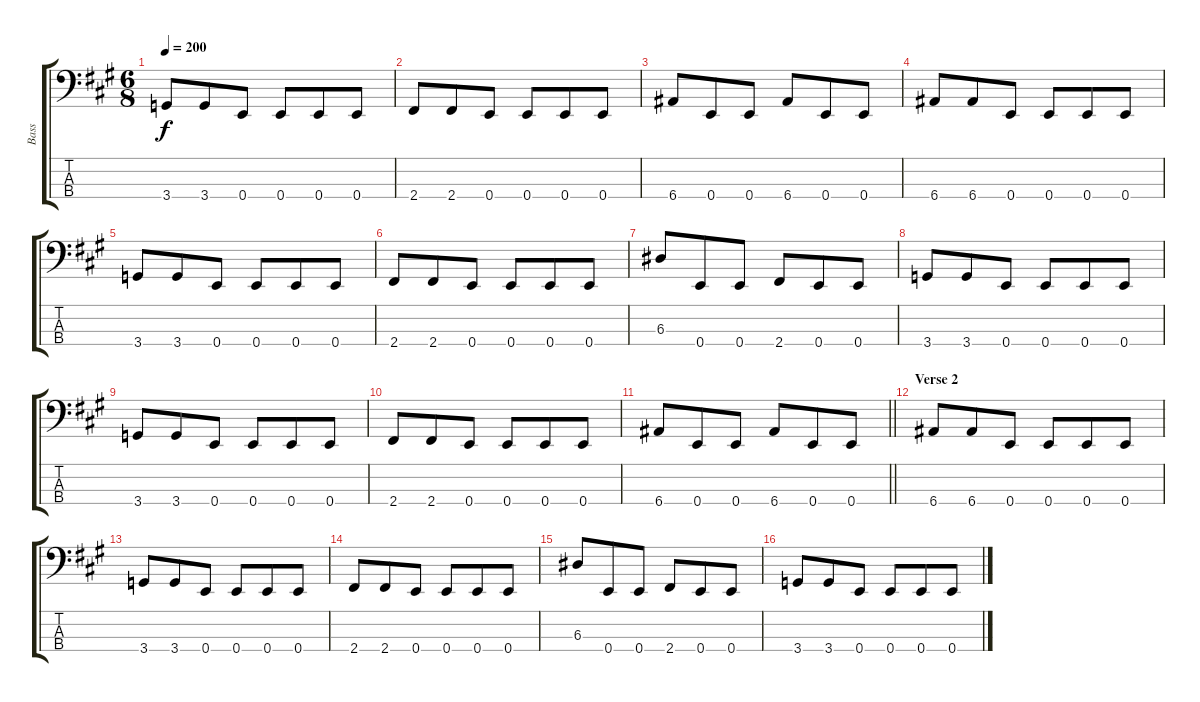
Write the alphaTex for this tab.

\track ("Bass" "Bass") {instrument electricbassfinger}
\staff {score tabs}
\tuning (G2 D2 A1 E1) {hide}
\ts (6 8)
\tempo 200
\clef f4
\ks f#minor
3.4.8{dy f} 3.4.8 0.4.8 0.4.8 0.4.8 0.4.8 |
2.4.8 2.4.8 0.4.8 0.4.8 0.4.8 0.4.8 |
6.4.8 0.4.8 0.4.8 6.4.8 0.4.8 0.4.8 |
6.4.8 6.4.8 0.4.8 0.4.8 0.4.8 0.4.8 |
3.4.8 3.4.8 0.4.8 0.4.8 0.4.8 0.4.8 |
2.4.8 2.4.8 0.4.8 0.4.8 0.4.8 0.4.8 |
6.3.8 0.4.8 0.4.8 2.4.8 0.4.8 0.4.8 |
3.4.8 3.4.8 0.4.8 0.4.8 0.4.8 0.4.8 |
3.4.8 3.4.8 0.4.8 0.4.8 0.4.8 0.4.8 |
2.4.8 2.4.8 0.4.8 0.4.8 0.4.8 0.4.8 |
\barLineRight lightlight
6.4.8 0.4.8 0.4.8 6.4.8 0.4.8 0.4.8 |
\section ("" "Verse 2")
6.4.8 6.4.8 0.4.8 0.4.8 0.4.8 0.4.8 |
3.4.8 3.4.8 0.4.8 0.4.8 0.4.8 0.4.8 |
2.4.8 2.4.8 0.4.8 0.4.8 0.4.8 0.4.8 |
6.3.8 0.4.8 0.4.8 2.4.8 0.4.8 0.4.8 |
3.4.8 3.4.8 0.4.8 0.4.8 0.4.8 0.4.8
